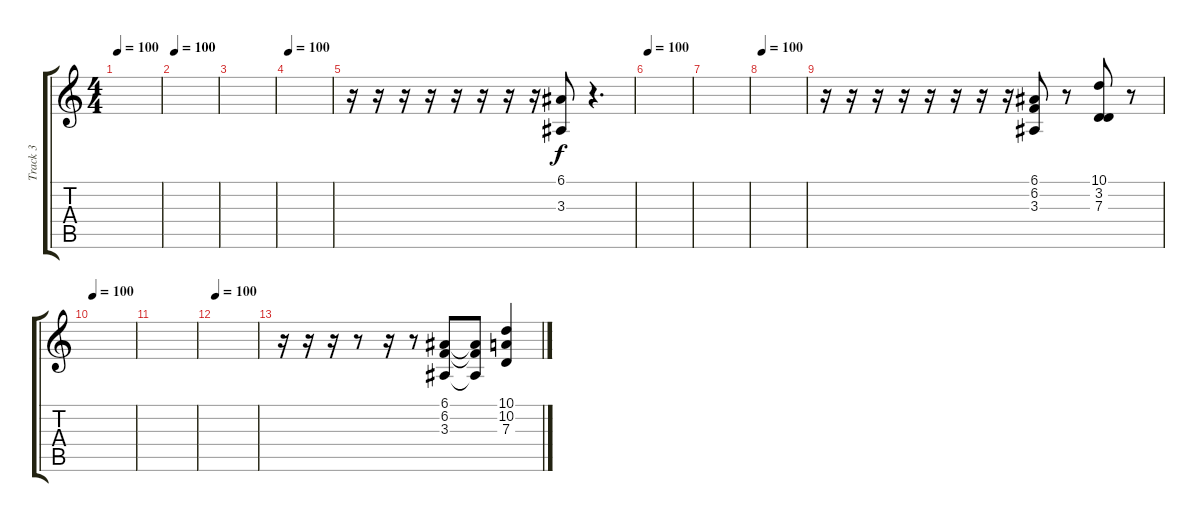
\track ("Track 3" "Track 3") {instrument brightacousticpiano}
\staff {score tabs}
\tuning (E4 B3 G3 D3 A2 E2) {hide}
\ts (4 4)
\tempo 100
\tempo 85
\tempo 100
\clef g2
\ks c
|
\tempo 100
|
|
\tempo 100
|
r.16 r.16 r.16 r.16 r.16 r.16 r.16 r.16 (6.1 3.3).8 r.4{d} |
\tempo 100
|
|
\tempo 100
|
r.16 r.16 r.16 r.16 r.16 r.16 r.16 r.16 (6.1 6.2 3.3).8 r.8 (10.1 3.2 7.3).8 r.8 |
\tempo 100
|
|
\tempo 100
|
r.16 r.16 r.16 r.8 r.16 r.8 (6.1 6.2 3.3).8 (6.1{t} 6.2{t} 3.3{t}).8 (10.1 10.2 7.3).4
